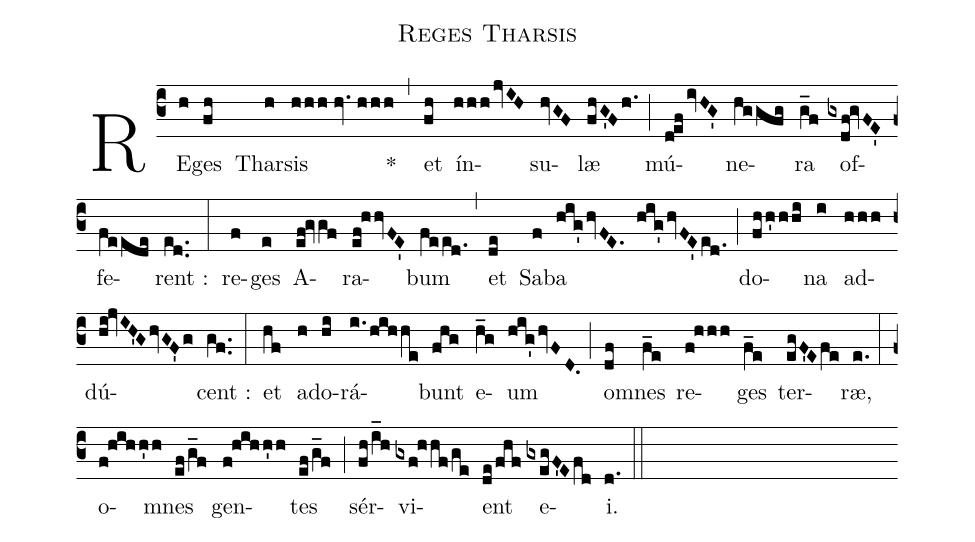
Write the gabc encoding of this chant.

name:Reges Tharsis;
%%
(c3) RE(h)ges(fh) Thar(h)sis(hhh//hv.//hhh) *(,)
et(fh) ín(hhhjvIH)su(hvGF)læ(fhG'Fh.) (;)
mú(d!efivHG')ne(hggfg)ra(g_f) of(gxdf!gvFE')fe(feede)rent :(ed..) (:)
re(f)ges(e) A(ef!gvgf)ra(ef!hhvFE')bum(feed.) (,)
et(de) Sa(f)ba(hig'hvFE. hig'hvFE'ed.) (;)
do(fhh'hhi)na(i) ad(hhh)dú(hi!jvIH'GhvGF'g)cent :(gf..) (:)
et(hf) ad(h)o(hi)rá(i./hihhe)bunt(fhg) e(h_g)um(hig'hvFD.) (;)
o(df)mnes(f_e) re(f!hhh)ges(f_e) ter(egF'Efe)ræ,(e.) (:)
o(f!hihh'h)mnes(ef/g_f) gen(f!hihh'h)tes(ef/g_f) (;)
sér(fh!/i_h)vi(gxf!hhf/ge)ent(de/fhf) e(gxegF'Efd)i.(d.) (::)
